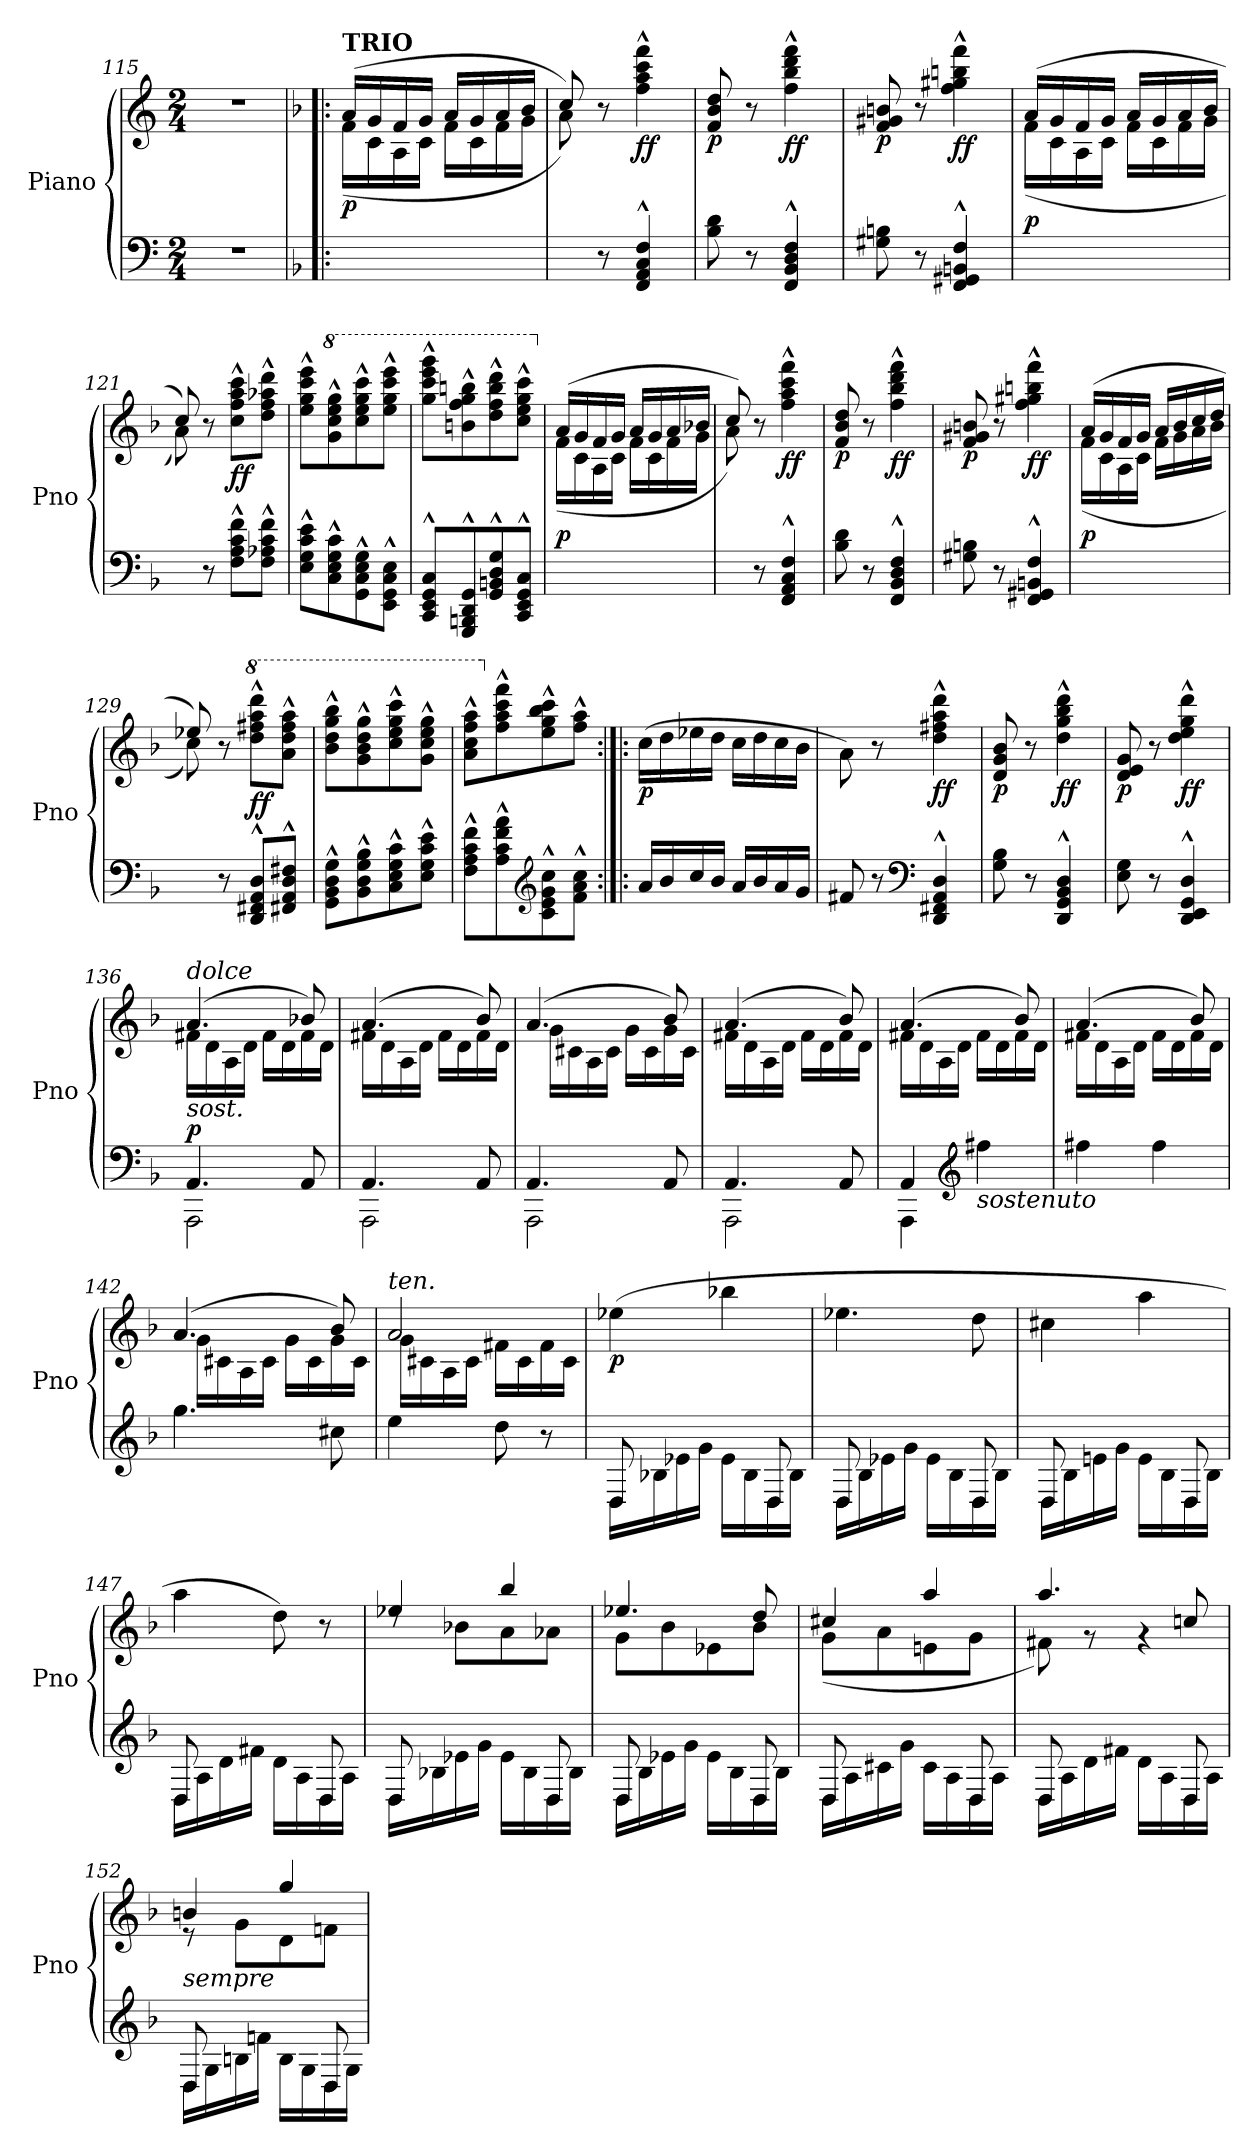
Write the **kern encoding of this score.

**kern	**kern	**dynam
*part1	*part1	*part1
*staff2	*staff1	*staff1/2
*I"Piano	*	*
*I'Pno	*	*
*clefF4	*clefG2	*
*k[]	*k[]	*
*M2/4	*M2/4	*
=115	=115	=115
2r	2r	.
!!LO:PB:g=z
=116!|:	=116!|:	=116!|:
*k[b-]	*k[b-]	*
*	*^	*
!	!LO:TX:a:B:t=TRIO	!	!
!	!	!	!LO:DY:b
2ryy	(>16a/LL	(16f\LL	p
.	16g/	16c\	.
.	16f/	16A\	.
.	16g/JJ	16c\JJ	.
.	16a/LL	16f\LL	.
.	16g/	16c\	.
.	16a/	16f\	.
.	16b-/JJ	16g\JJ	.
=117	=117	=117	=117
8ryy	8cc/)	8a\)	.
8r	8r	4.ryy	.
!	!	!	!LO:DY:b
4FF/^^ 4AA/^^ 4C/^^ 4F/^^	4ff\^^ 4aa\^^ 4ccc\^^ 4fff\^^	.	ff
*	*v	*v	*
=118	=118	=118
!	!	!LO:DY:b
8B-\ 8d\	8f/ 8b-/ 8dd/	p
8r	8r	.
!	!	!LO:DY:b
4FF/^^ 4BB-/^^ 4D/^^ 4F/^^	4ff\^^ 4bb-\^^ 4ddd\^^ 4fff\^^	ff
=119	=119	=119
!	!	!LO:DY:b
8G#X\ 8Bn\	8f/ 8g#X/ 8bn/	p
8r	8r	.
!	!	!LO:DY:b
4FF/^^ 4GG#X/^^ 4BBn/^^ 4F/^^	4ff\^^ 4gg#X\^^ 4bbn\^^ 4fff\^^	ff
=120	=120	=120
*	*^	*
!	!	!	!LO:DY:a=2
2ryy	(>16a/LL	(16f\LL	p
.	16g/	16c\	.
.	16f/	16A\	.
.	16g/JJ	16c\JJ	.
.	16a/LL	16f\LL	.
.	16g/	16c\	.
.	16a/	16f\	.
.	16b-/JJ	16g\JJ	.
!!LO:LB:g=z	!!
=121	=121	=121	=121
8ryy	8cc/)	8a\)	.
8r	8r	4.ryy	.
!	!	!	!LO:DY:b
8F\^^ 8A\^^ 8c\^^ 8f\^^L	8cc\^^ 8ff\^^ 8aa\^^ 8ccc\^^L	.	ff
8F\^^ 8A-X\^^ 8c\^^ 8f\^^J	8dd\^^ 8ff\^^ 8aa-X\^^ 8ddd\^^J	.	.
*	*v	*v	*
=122	=122	=122
8E\^^ 8G\^^ 8c\^^ 8e\^^L	8ee\^^ 8gg\^^ 8ccc\^^ 8eee\^^L	.
*	*8va	*
8C\^^ 8E\^^ 8G\^^ 8c\^^	8gg\^^ 8ccc\^^ 8eee\^^ 8ggg\^^	.
8GG\^^ 8C\^^ 8E\^^ 8G\^^	8ccc\^^ 8eee\^^ 8ggg\^^ 8cccc\^^	.
8EE\^^ 8GG\^^ 8C\^^ 8E\^^J	8eee\^^ 8ggg\^^ 8cccc\^^ 8eeee\^^J	.
=123	=123	=123
8CC/^^ 8EE/^^ 8GG/^^ 8C/^^L	8ggg\^^ 8cccc\^^ 8eeee\^^ 8gggg\^^L	.
8GGG/^^ 8BBBn/^^ 8DD/^^ 8GG/^^	8bbn\^^ 8fff\^^ 8ggg\^^ 8bbbn\^^	.
8GG/^^ 8BBn/^^ 8D/^^ 8G/^^	8ddd\^^ 8fff\^^ 8bbb\^^ 8dddd\^^	.
8CC/^^ 8EE/^^ 8GG/^^ 8C/^^J	8ccc\^^ 8eee\^^ 8ggg\^^ 8cccc\^^J	.
=124	=124	=124
*	*X8va	*
*	*^	*
!	!	!	!LO:DY:a=2
2ryy	(>16a/LL	(16f\LL	p
.	16g/	16c\	.
.	16f/	16A\	.
.	16g/JJ	16c\JJ	.
.	16a/LL	16f\LL	.
.	16g/	16c\	.
.	16a/	16f\	.
.	16b-X/JJ	16g\JJ	.
=125	=125	=125	=125
8ryy	8cc/)	8a\)	.
8r	8r	4.ryy	.
!	!	!	!LO:DY:b
4FF/^^ 4AA/^^ 4C/^^ 4F/^^	4ff\^^ 4aa\^^ 4ccc\^^ 4fff\^^	.	ff
*	*v	*v	*
=126	=126	=126
!	!	!LO:DY:b
8B-\ 8d\	8f/ 8b-/ 8dd/	p
8r	8r	.
!	!	!LO:DY:b
4FF/^^ 4BB-/^^ 4D/^^ 4F/^^	4ff\^^ 4bb-\^^ 4ddd\^^ 4fff\^^	ff
!!LO:LB:g=z
=127	=127	=127
!	!	!LO:DY:b
8G#X\ 8Bn\	8f/ 8g#X/ 8bn/	p
8r	8r	.
!	!	!LO:DY:b
4FF/^^ 4GG#X/^^ 4BBn/^^ 4F/^^	4ff\^^ 4gg#X\^^ 4bbn\^^ 4fff\^^	ff
=128	=128	=128
*	*^	*
!	!	!	!LO:DY:a=2
2ryy	(>16a/LL	(16f\LL	p
.	16g/	16c\	.
.	16f/	16A\	.
.	16g/JJ	16c\JJ	.
.	16a/LL	16f\LL	.
.	16b-/	16g\	.
.	16cc/	16a\	.
.	16dd/JJ	16b-\JJ	.
=129	=129	=129	=129
8ryy	8ee-X/)	8cc\)	.
8r	8r	4.ryy	.
*	*8va	*	*
!	!	!	!LO:DY:b
8DD/^^ 8FF#X/^^ 8AA/^^ 8D/^^L	8ddd\^^ 8fff#X\^^ 8aaa\^^ 8dddd\^^L	.	ff
8FF#X/^^ 8AA/^^ 8D/^^ 8F#X/^^J	8aa\^^ 8ddd\^^ 8fff#\^^ 8aaa\^^J	.	.
*	*v	*v	*
=130	=130	=130
8GG\^^ 8BB-\^^ 8D\^^ 8G\^^L	8bb-\^^ 8ddd\^^ 8ggg\^^ 8bbb-\^^L	.
8BB-\^^ 8D\^^ 8G\^^ 8B-\^^	8gg\^^ 8bb-\^^ 8ddd\^^ 8ggg\^^	.
8C\^^ 8E\^^ 8G\^^ 8c\^^	8ccc\^^ 8eee\^^ 8ggg\^^ 8cccc\^^	.
8E\^^ 8G\^^ 8c\^^ 8e\^^J	8gg\^^ 8ccc\^^ 8eee\^^ 8ggg\^^J	.
=131	=131	=131
8F\^^ 8A\^^ 8c\^^ 8f\^^L	8aa\^^ 8ccc\^^ 8fff\^^ 8aaa\^^L	.
*	*X8va	*
8A\^^ 8c\^^ 8f\^^ 8a\^^	8ff\^^ 8aa\^^ 8ccc\^^ 8fff\^^	.
*clefG2	*	*
8c\^^ 8e\^^ 8g\^^ 8cc\^^	8ee\^^ 8gg\^^ 8bb-\^^ 8ccc\^^	.
8f\^^ 8a\^^ 8cc\^^J	8ff\^^ 8aa\^^J	.
=132:|!|:	=132:|!|:	=132:|!|:
!	!	!LO:DY:b
16a/LL	(16cc\LL	p
16b-/	16dd\	.
16cc/	16ee-X\	.
16b-/JJ	16dd\JJ	.
16a/LL	16cc\LL	.
16b-/	16dd\	.
16a/	16cc\	.
16g/JJ	16b-\JJ	.
!!LO:LB:g=z
=133	=133	=133
8f#X/	8a\)	.
8r	8r	.
*clefF4	*	*
!	!	!LO:DY:b
4DD/^^ 4FF#X/^^ 4AA/^^ 4D/^^	4dd\^^ 4ff#X\^^ 4aa\^^ 4ddd\^^	ff
=134	=134	=134
!	!	!LO:DY:b
8G\ 8B-\	8d/ 8g/ 8b-/	p
8r	8r	.
!	!	!LO:DY:b
4DD/^^ 4GG/^^ 4BB-/^^ 4D/^^	4dd\^^ 4gg\^^ 4bb-\^^ 4ddd\^^	ff
=135	=135	=135
!	!	!LO:DY:b
8E\ 8G\	8d/ 8e/ 8g/	p
8r	8r	.
!	!	!LO:DY:b
4DD/^^ 4EE/^^ 4GG/^^ 4D/^^	4dd\^^ 4ee\^^ 4gg\^^ 4ddd\^^	ff
=136	=136	=136
*^	*^	*
!	!	!LO:TX:a:i:t=dolce	!	!
!LO:TX:a:i:t=sost.	!	!	!	!
!	!	!	!	!LO:DY:a=2
4.AA/	2AAA\	(4.a/	16f#X\LL	p
.	.	.	16d\	.
.	.	.	16A\	.
.	.	.	16d\JJ	.
.	.	.	16f#\LL	.
.	.	.	16d\	.
8AA/	.	8b-X/)	16f#\	.
.	.	.	16d\JJ	.
=137	=137	=137	=137	=137
4.AA/	2AAA\	(4.a/	16f#X\LL	.
.	.	.	16d\	.
.	.	.	16A\	.
.	.	.	16d\JJ	.
.	.	.	16f#\LL	.
.	.	.	16d\	.
8AA/	.	8b-/)	16f#\	.
.	.	.	16d\JJ	.
=138	=138	=138	=138	=138
4.AA/	2AAA\	(4.a/	16g\LL	.
.	.	.	16c#X\	.
.	.	.	16A\	.
.	.	.	16c#\JJ	.
.	.	.	16g\LL	.
.	.	.	16c#\	.
8AA/	.	8b-/)	16g\	.
.	.	.	16c#\JJ	.
!!LO:LB:g=z	!!
=139	=139	=139	=139	=139
4.AA/	2AAA\	(4.a/	16f#X\LL	.
.	.	.	16d\	.
.	.	.	16A\	.
.	.	.	16d\JJ	.
.	.	.	16f#\LL	.
.	.	.	16d\	.
8AA/	.	8b-/)	16f#\	.
.	.	.	16d\JJ	.
=140	=140	=140	=140	=140
4AA/	4AAA\	(4.a/	16f#X\LL	.
.	.	.	16d\	.
.	.	.	16A\	.
.	.	.	16d\JJ	.
*clefG2	*	*	*	*
!LO:TX:b:i:t=sostenuto	!	!	!	!
4ff#X\	4ryy	.	16f#\LL	.
.	.	.	16d\	.
.	.	8b-/)	16f#\	.
.	.	.	16d\JJ	.
*v	*v	*	*	*
=141	=141	=141	=141
4ff#X\	(4.a/	16f#X\LL	.
.	.	16d\	.
.	.	16A\	.
.	.	16d\JJ	.
4ff#\	.	16f#\LL	.
.	.	16d\	.
.	8b-/)	16f#\	.
.	.	16d\JJ	.
=142	=142	=142	=142
4.gg\	(4.a/	16g\LL	.
.	.	16c#X\	.
.	.	16A\	.
.	.	16c#\JJ	.
.	.	16g\LL	.
.	.	16c#\	.
8cc#X\	8b-/)	16g\	.
.	.	16c#\JJ	.
=143	=143	=143	=143
!	!LO:TX:a:i:t=ten.	!	!
4ee\	2a/	16g\LL	.
.	.	16c#X\	.
.	.	16A\	.
.	.	16c#\JJ	.
8dd\	.	16f#X\LL	.
.	.	16c#\	.
8r	.	16f#\	.
.	.	16c#\JJ	.
!!LO:PB:g=z
=144	=144	=144	=144
*^	*	*	*
!	!	!	!	!LO:DY:b
*	*	*v	*v	*
16D\LL	8D/	(4ee-X\	p
16B-X\	.	.	.
16e-X\	4ryy	.	.
16g\JJ	.	.	.
16e-\LL	.	4bb-X\	.
16B-\	.	.	.
16D\	8D/	.	.
16B-\JJ	.	.	.
=145	=145	=145	=145
16D\LL	8D/	4.ee-X\	.
16B-\	.	.	.
16e-X\	4ryy	.	.
16g\JJ	.	.	.
16e-\LL	.	.	.
16B-\	.	.	.
16D\	8D/	8dd\	.
16B-\JJ	.	.	.
=146	=146	=146	=146
16D\LL	(>8D/	4cc#X\	.
16B-\	.	.	.
16en\	4ryy	.	.
16g\JJ	.	.	.
16e\LL	.	4aa\	.
16B-\	.	.	.
16D\	8D/	.	.
16B-\JJ	.	.	.
=147	=147	=147	=147
16D\LL	(8D/	4aa\	.
16A\	.	.	.
16d\	4ryy	.	.
16f#X\JJ	.	.	.
16d\LL	.	8dd\)	.
16A\	.	.	.
16D\	8D/	8r	.
16A\JJ	.	.	.
=148	=148	=148	=148
*	*	*^	*
16D\LL	8D/	4ee-X/	8rdd	.
16B-X\	.	.	.	.
16e-X\	4ryy	.	8b-X\L	.
16g\JJ	.	.	.	.
16e-\LL	.	4bb-/	8a\	.
16B-\	.	.	.	.
16D\	8D/	.	8a-X\J	.
16B-\JJ	.	.	.	.
!!LO:LB:g=z	!!
=149	=149	=149	=149	=149
16D\LL	(8D/	4.ee-X/	8g\L	.
16B-\	.	.	.	.
16e-X\	4ryy	.	8b-\	.
16g\JJ	.	.	.	.
16e-\LL	.	.	8e-X\	.
16B-\	.	.	.	.
16D\	8D/	8dd/)	8b-\J)	.
16B-\JJ	.	.	.	.
=150	=150	=150	=150	=150
16D\LL	8D/	4cc#X/	(>8g\L	.
16A\	.	.	.	.
16c#X\	4ryy	.	8a\	.
16g\JJ	.	.	.	.
16c#\LL	.	4aa/	8en:\	.
16A\	.	.	.	.
16D\	8D/	.	8g\J	.
16A\JJ	.	.	.	.
=151	=151	=151	=151	=151
16D\LL	8D/	4.aa/	8f#X:\)	.
16A\	.	.	.	.
16d\	4ryy	.	8rg	.
16f#X\JJ	.	.	.	.
16d\LL	.	.	4rg	.
16A\	.	.	.	.
16D\	8D/	8ccn/)	.	.
16A\JJ	.	.	.	.
=152	=152	=152	=152	=152
!	!	!LO:TX:b:i:t=sempre	!	!
16D\LL	8D/	4bn/	8r	.
16G\	.	.	.	.
16Bn\	4ryy	.	8g\L	.
16fn\JJ	.	.	.	.
16B\LL	.	4gg/	8d:\	.
16G\	.	.	.	.
16D\	8D/	.	8fn\J	.
16G\JJ	.	.	.	.
*v	*v	*	*	*
*	*v	*v	*
=	=	=
*-	*-	*-
